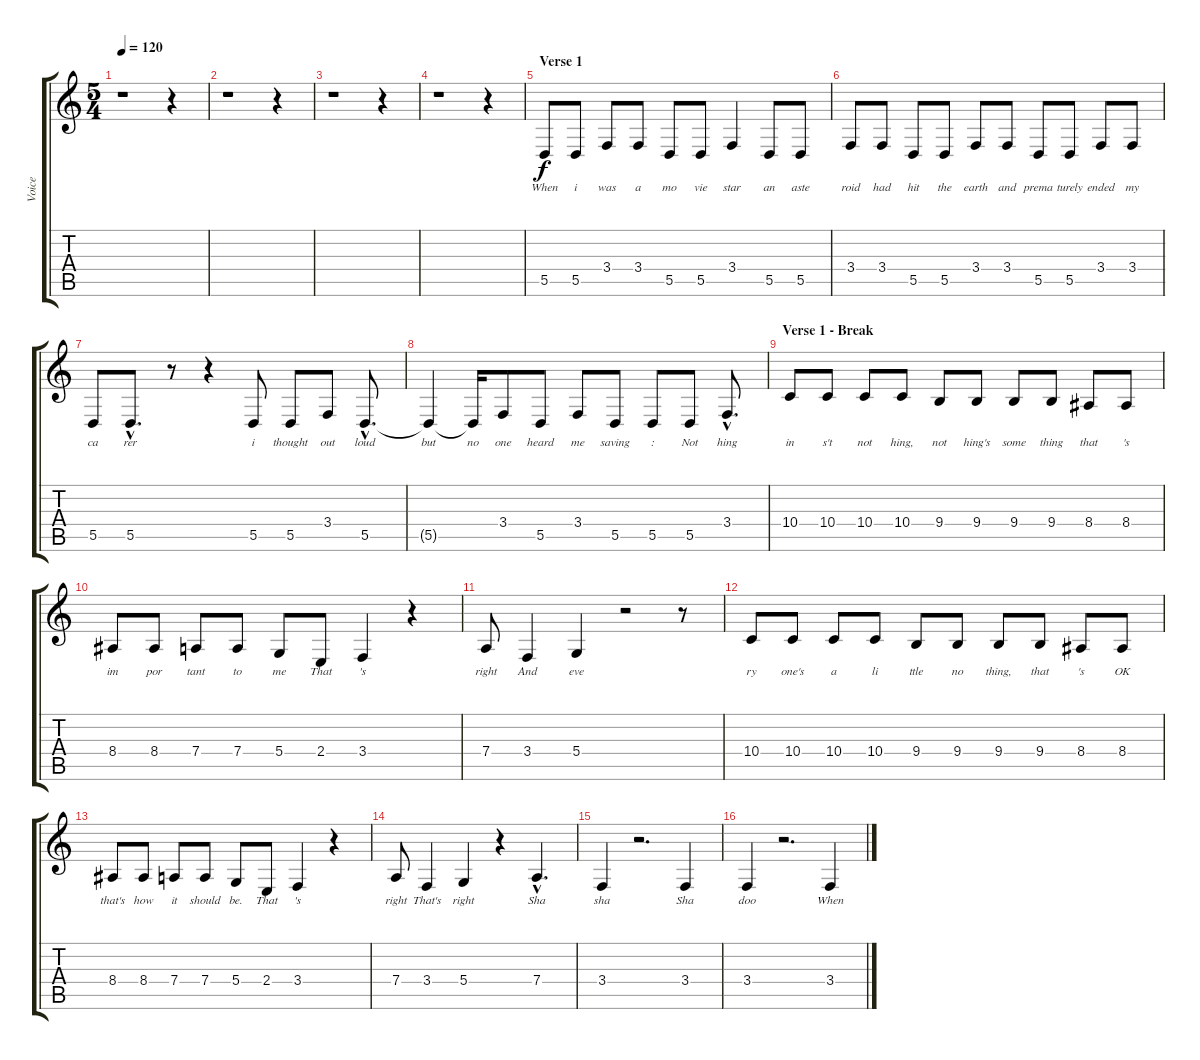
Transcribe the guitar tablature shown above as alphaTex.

\track ("Voice" "Voice") {instrument flute}
\staff {score tabs}
\tuning (E4 B3 G3 D3 A2 E2) {hide}
\ts (5 4)
\tempo 120
\clef g2
\ks c
r.1{dy f instrument flute} r.4 |
r.1 r.4 |
r.1 r.4 |
r.1 r.4 |
\section ("" "Verse 1")
5.5.8{lyrics (0 "When") lyrics (1 "") lyrics (2 "") lyrics (3 "") lyrics (4 "")} 5.5.8{lyrics (0 "i") lyrics (1 "") lyrics (2 "") lyrics (3 "") lyrics (4 "")} 3.4.8{lyrics (0 "was") lyrics (1 "") lyrics (2 "") lyrics (3 "") lyrics (4 "")} 3.4.8{lyrics (0 "a") lyrics (1 "") lyrics (2 "") lyrics (3 "") lyrics (4 "")} 5.5.8{lyrics (0 "mo") lyrics (1 "") lyrics (2 "") lyrics (3 "") lyrics (4 "")} 5.5.8{lyrics (0 "vie") lyrics (1 "") lyrics (2 "") lyrics (3 "") lyrics (4 "")} 3.4.4{lyrics (0 "star") lyrics (1 "") lyrics (2 "") lyrics (3 "") lyrics (4 "")} 5.5.8{lyrics (0 "an") lyrics (1 "") lyrics (2 "") lyrics (3 "") lyrics (4 "")} 5.5.8{lyrics (0 "aste") lyrics (1 "") lyrics (2 "") lyrics (3 "") lyrics (4 "")} |
3.4.8{lyrics (0 "roid") lyrics (1 "") lyrics (2 "") lyrics (3 "") lyrics (4 "")} 3.4.8{lyrics (0 "had") lyrics (1 "") lyrics (2 "") lyrics (3 "") lyrics (4 "")} 5.5.8{lyrics (0 "hit") lyrics (1 "") lyrics (2 "") lyrics (3 "") lyrics (4 "")} 5.5.8{lyrics (0 "the") lyrics (1 "") lyrics (2 "") lyrics (3 "") lyrics (4 "")} 3.4.8{lyrics (0 "earth") lyrics (1 "") lyrics (2 "") lyrics (3 "") lyrics (4 "")} 3.4.8{lyrics (0 "and") lyrics (1 "") lyrics (2 "") lyrics (3 "") lyrics (4 "")} 5.5.8{lyrics (0 "prema") lyrics (1 "") lyrics (2 "") lyrics (3 "") lyrics (4 "")} 5.5.8{lyrics (0 "turely") lyrics (1 "") lyrics (2 "") lyrics (3 "") lyrics (4 "")} 3.4.8{lyrics (0 "ended") lyrics (1 "") lyrics (2 "") lyrics (3 "") lyrics (4 "")} 3.4.8{lyrics (0 "my") lyrics (1 "") lyrics (2 "") lyrics (3 "") lyrics (4 "")} |
5.5.8{lyrics (0 "ca") lyrics (1 "") lyrics (2 "") lyrics (3 "") lyrics (4 "")} 5.5{hac}.8{d lyrics (0 "rer") lyrics (1 "") lyrics (2 "") lyrics (3 "") lyrics (4 "")} r.8 r.4 5.5.8{lyrics (0 "i") lyrics (1 "") lyrics (2 "") lyrics (3 "") lyrics (4 "")} 5.5.8{lyrics (0 "thought") lyrics (1 "") lyrics (2 "") lyrics (3 "") lyrics (4 "")} 3.4.8{lyrics (0 "out") lyrics (1 "") lyrics (2 "") lyrics (3 "") lyrics (4 "")} 5.5{hac}.8{d lyrics (0 "loud") lyrics (1 "") lyrics (2 "") lyrics (3 "") lyrics (4 "")} |
5.5{t}.4{lyrics (0 "but") lyrics (1 "") lyrics (2 "") lyrics (3 "") lyrics (4 "")} 5.5{t}.16{lyrics (0 "no") lyrics (1 "") lyrics (2 "") lyrics (3 "") lyrics (4 "")} 3.4.8{lyrics (0 "one") lyrics (1 "") lyrics (2 "") lyrics (3 "") lyrics (4 "")} 5.5.8{lyrics (0 "heard") lyrics (1 "") lyrics (2 "") lyrics (3 "") lyrics (4 "")} 3.4.8{lyrics (0 "me") lyrics (1 "") lyrics (2 "") lyrics (3 "") lyrics (4 "")} 5.5.8{lyrics (0 "saving") lyrics (1 "") lyrics (2 "") lyrics (3 "") lyrics (4 "")} 5.5.8{lyrics (0 ":") lyrics (1 "") lyrics (2 "") lyrics (3 "") lyrics (4 "")} 5.5.8{lyrics (0 "Not") lyrics (1 "") lyrics (2 "") lyrics (3 "") lyrics (4 "")} 3.4{hac}.8{d lyrics (0 "hing") lyrics (1 "") lyrics (2 "") lyrics (3 "") lyrics (4 "")} |
\section ("" "Verse 1 - Break")
10.4.8{lyrics (0 "in") lyrics (1 "") lyrics (2 "") lyrics (3 "") lyrics (4 "")} 10.4.8{lyrics (0 "s't") lyrics (1 "") lyrics (2 "") lyrics (3 "") lyrics (4 "")} 10.4.8{lyrics (0 "not") lyrics (1 "") lyrics (2 "") lyrics (3 "") lyrics (4 "")} 10.4.8{lyrics (0 "hing,") lyrics (1 "") lyrics (2 "") lyrics (3 "") lyrics (4 "")} 9.4.8{lyrics (0 "not") lyrics (1 "") lyrics (2 "") lyrics (3 "") lyrics (4 "")} 9.4.8{lyrics (0 "hing's") lyrics (1 "") lyrics (2 "") lyrics (3 "") lyrics (4 "")} 9.4.8{lyrics (0 "some") lyrics (1 "") lyrics (2 "") lyrics (3 "") lyrics (4 "")} 9.4.8{lyrics (0 "thing") lyrics (1 "") lyrics (2 "") lyrics (3 "") lyrics (4 "")} 8.4.8{lyrics (0 "that") lyrics (1 "") lyrics (2 "") lyrics (3 "") lyrics (4 "")} 8.4.8{lyrics (0 "'s") lyrics (1 "") lyrics (2 "") lyrics (3 "") lyrics (4 "")} |
8.4.8{lyrics (0 "im") lyrics (1 "") lyrics (2 "") lyrics (3 "") lyrics (4 "")} 8.4.8{lyrics (0 "por") lyrics (1 "") lyrics (2 "") lyrics (3 "") lyrics (4 "")} 7.4.8{lyrics (0 "tant") lyrics (1 "") lyrics (2 "") lyrics (3 "") lyrics (4 "")} 7.4.8{lyrics (0 "to") lyrics (1 "") lyrics (2 "") lyrics (3 "") lyrics (4 "")} 5.4.8{lyrics (0 "me") lyrics (1 "") lyrics (2 "") lyrics (3 "") lyrics (4 "")} 2.4.8{lyrics (0 "That") lyrics (1 "") lyrics (2 "") lyrics (3 "") lyrics (4 "")} 3.4.4{lyrics (0 "'s") lyrics (1 "") lyrics (2 "") lyrics (3 "") lyrics (4 "")} r.4 |
7.4.8{lyrics (0 "right") lyrics (1 "") lyrics (2 "") lyrics (3 "") lyrics (4 "")} 3.4.4{lyrics (0 "And") lyrics (1 "") lyrics (2 "") lyrics (3 "") lyrics (4 "")} 5.4.4{lyrics (0 "eve") lyrics (1 "") lyrics (2 "") lyrics (3 "") lyrics (4 "")} r.2 r.8 |
10.4.8{lyrics (0 "ry") lyrics (1 "") lyrics (2 "") lyrics (3 "") lyrics (4 "")} 10.4.8{lyrics (0 "one's") lyrics (1 "") lyrics (2 "") lyrics (3 "") lyrics (4 "")} 10.4.8{lyrics (0 "a") lyrics (1 "") lyrics (2 "") lyrics (3 "") lyrics (4 "")} 10.4.8{lyrics (0 "li") lyrics (1 "") lyrics (2 "") lyrics (3 "") lyrics (4 "")} 9.4.8{lyrics (0 "ttle") lyrics (1 "") lyrics (2 "") lyrics (3 "") lyrics (4 "")} 9.4.8{lyrics (0 "no") lyrics (1 "") lyrics (2 "") lyrics (3 "") lyrics (4 "")} 9.4.8{lyrics (0 "thing,") lyrics (1 "") lyrics (2 "") lyrics (3 "") lyrics (4 "")} 9.4.8{lyrics (0 "that") lyrics (1 "") lyrics (2 "") lyrics (3 "") lyrics (4 "")} 8.4.8{lyrics (0 "'s") lyrics (1 "") lyrics (2 "") lyrics (3 "") lyrics (4 "")} 8.4.8{lyrics (0 "OK") lyrics (1 "") lyrics (2 "") lyrics (3 "") lyrics (4 "")} |
8.4.8{lyrics (0 "that's") lyrics (1 "") lyrics (2 "") lyrics (3 "") lyrics (4 "")} 8.4.8{lyrics (0 "how") lyrics (1 "") lyrics (2 "") lyrics (3 "") lyrics (4 "")} 7.4.8{lyrics (0 "it") lyrics (1 "") lyrics (2 "") lyrics (3 "") lyrics (4 "")} 7.4.8{lyrics (0 "should") lyrics (1 "") lyrics (2 "") lyrics (3 "") lyrics (4 "")} 5.4.8{lyrics (0 "be.") lyrics (1 "") lyrics (2 "") lyrics (3 "") lyrics (4 "")} 2.4.8{lyrics (0 "That") lyrics (1 "") lyrics (2 "") lyrics (3 "") lyrics (4 "")} 3.4.4{lyrics (0 "'s") lyrics (1 "") lyrics (2 "") lyrics (3 "") lyrics (4 "")} r.4 |
7.4.8{lyrics (0 "right") lyrics (1 "") lyrics (2 "") lyrics (3 "") lyrics (4 "")} 3.4.4{lyrics (0 "That's") lyrics (1 "") lyrics (2 "") lyrics (3 "") lyrics (4 "")} 5.4.4{lyrics (0 "right") lyrics (1 "") lyrics (2 "") lyrics (3 "") lyrics (4 "")} r.4 7.4{hac}.4{d lyrics (0 "Sha") lyrics (1 "") lyrics (2 "") lyrics (3 "") lyrics (4 "")} |
3.4.4{lyrics (0 "sha") lyrics (1 "") lyrics (2 "") lyrics (3 "") lyrics (4 "")} r.2{d} 3.4.4{lyrics (0 "Sha") lyrics (1 "") lyrics (2 "") lyrics (3 "") lyrics (4 "")} |
3.4.4{lyrics (0 "doo") lyrics (1 "") lyrics (2 "") lyrics (3 "") lyrics (4 "")} r.2{d} 3.4.4{lyrics (0 "When") lyrics (1 "") lyrics (2 "") lyrics (3 "") lyrics (4 "")}
